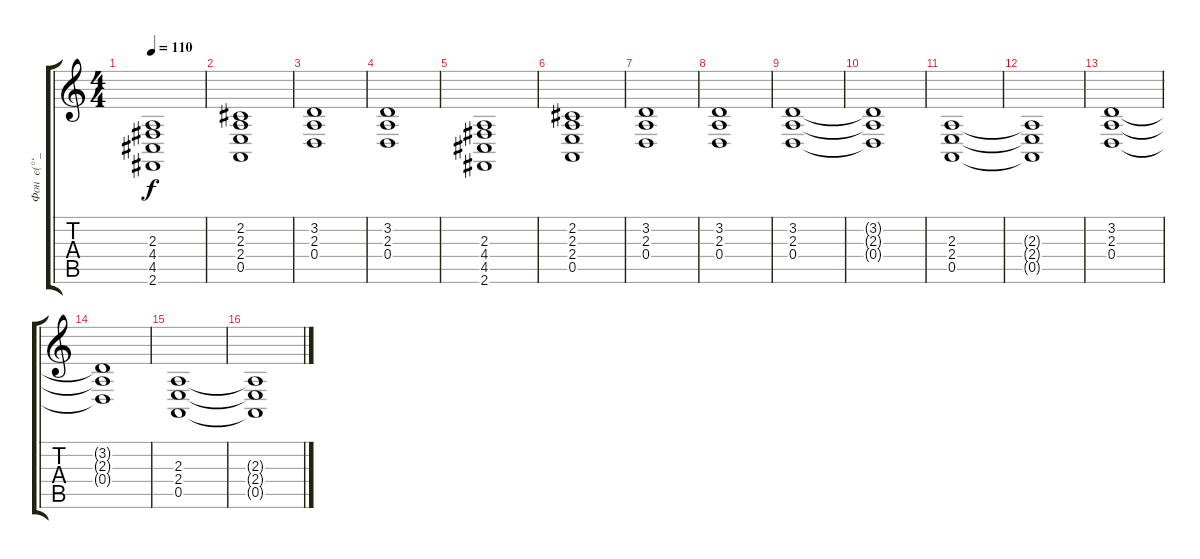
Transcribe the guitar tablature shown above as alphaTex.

\track ("Фон  є(°‘_’°)э" "Фон  є(°‘_") {instrument whistle}
\staff {score tabs}
\tuning (E4 B3 G3 D3 A2 E2) {hide}
\ts (4 4)
\tempo 110
\clef g2
\ks c
(2.3 4.4 4.5 2.6).1{dy f} |
(2.2 2.3 2.4 0.5).1 |
(3.2 2.3 0.4).1 |
(3.2 2.3 0.4).1 |
(2.3 4.4 4.5 2.6).1 |
(2.2 2.3 2.4 0.5).1 |
(3.2 2.3 0.4).1 |
(3.2 2.3 0.4).1 |
(3.2 2.3 0.4).1 |
(3.2{t} 2.3{t} 0.4{t}).1 |
(2.3 2.4 0.5).1 |
(2.3{t} 2.4{t} 0.5{t}).1 |
(3.2 2.3 0.4).1 |
(3.2{t} 2.3{t} 0.4{t}).1 |
(2.3 2.4 0.5).1 |
(2.3{t} 2.4{t} 0.5{t}).1
